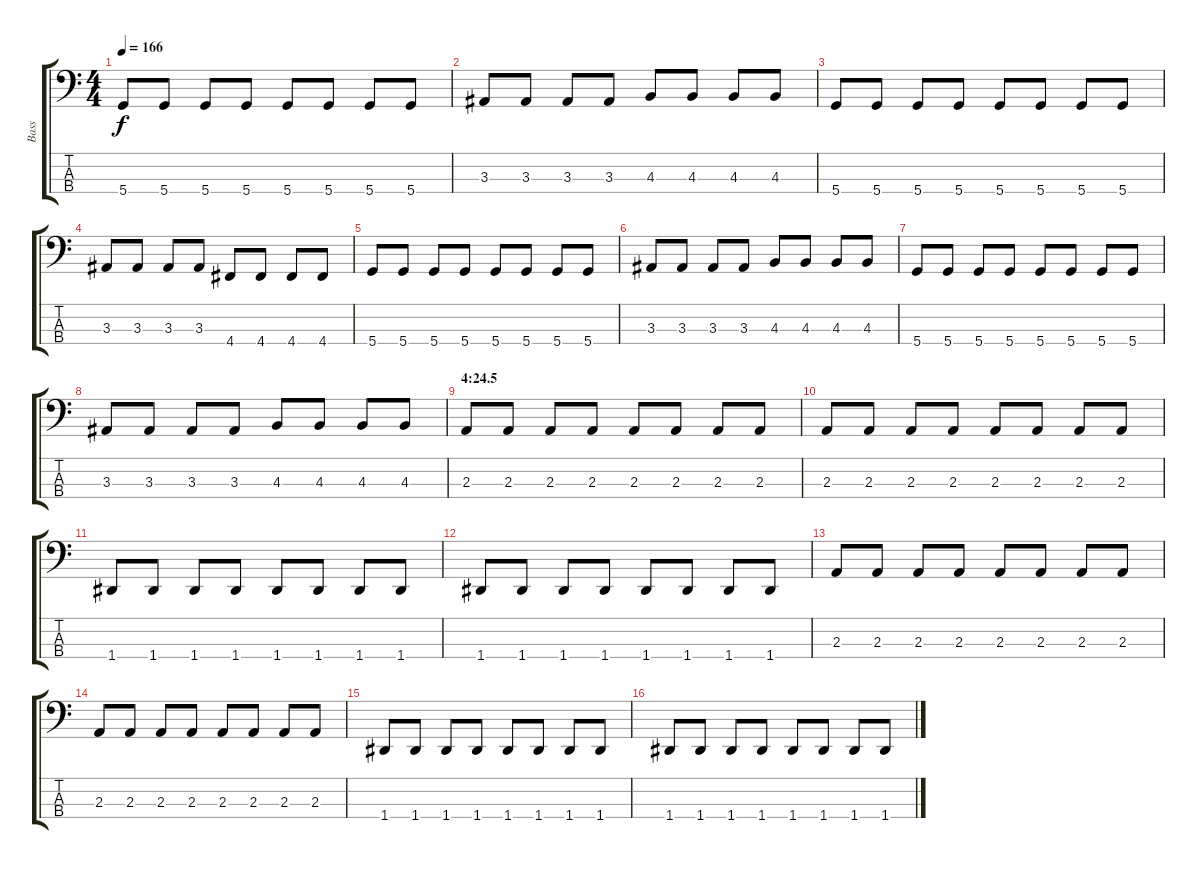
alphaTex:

\track ("Bass" "Bass") {instrument electricbasspick}
\staff {score tabs}
\tuning (F2 C2 G1 D1) {hide}
\ts (4 4)
\tempo 166
\clef f4
\ks c
5.4.8{dy f} 5.4.8 5.4.8 5.4.8 5.4.8 5.4.8 5.4.8 5.4.8 |
3.3.8 3.3.8 3.3.8 3.3.8 4.3.8 4.3.8 4.3.8 4.3.8 |
5.4.8 5.4.8 5.4.8 5.4.8 5.4.8 5.4.8 5.4.8 5.4.8 |
3.3.8 3.3.8 3.3.8 3.3.8 4.4.8 4.4.8 4.4.8 4.4.8 |
5.4.8 5.4.8 5.4.8 5.4.8 5.4.8 5.4.8 5.4.8 5.4.8 |
3.3.8 3.3.8 3.3.8 3.3.8 4.3.8 4.3.8 4.3.8 4.3.8 |
5.4.8 5.4.8 5.4.8 5.4.8 5.4.8 5.4.8 5.4.8 5.4.8 |
3.3.8 3.3.8 3.3.8 3.3.8 4.3.8 4.3.8 4.3.8 4.3.8 |
\section ("" "4:24.5")
2.3.8 2.3.8 2.3.8 2.3.8 2.3.8 2.3.8 2.3.8 2.3.8 |
2.3.8 2.3.8 2.3.8 2.3.8 2.3.8 2.3.8 2.3.8 2.3.8 |
1.4.8 1.4.8 1.4.8 1.4.8 1.4.8 1.4.8 1.4.8 1.4.8 |
1.4.8 1.4.8 1.4.8 1.4.8 1.4.8 1.4.8 1.4.8 1.4.8 |
2.3.8 2.3.8 2.3.8 2.3.8 2.3.8 2.3.8 2.3.8 2.3.8 |
2.3.8 2.3.8 2.3.8 2.3.8 2.3.8 2.3.8 2.3.8 2.3.8 |
1.4.8 1.4.8 1.4.8 1.4.8 1.4.8 1.4.8 1.4.8 1.4.8 |
1.4.8 1.4.8 1.4.8 1.4.8 1.4.8 1.4.8 1.4.8 1.4.8
